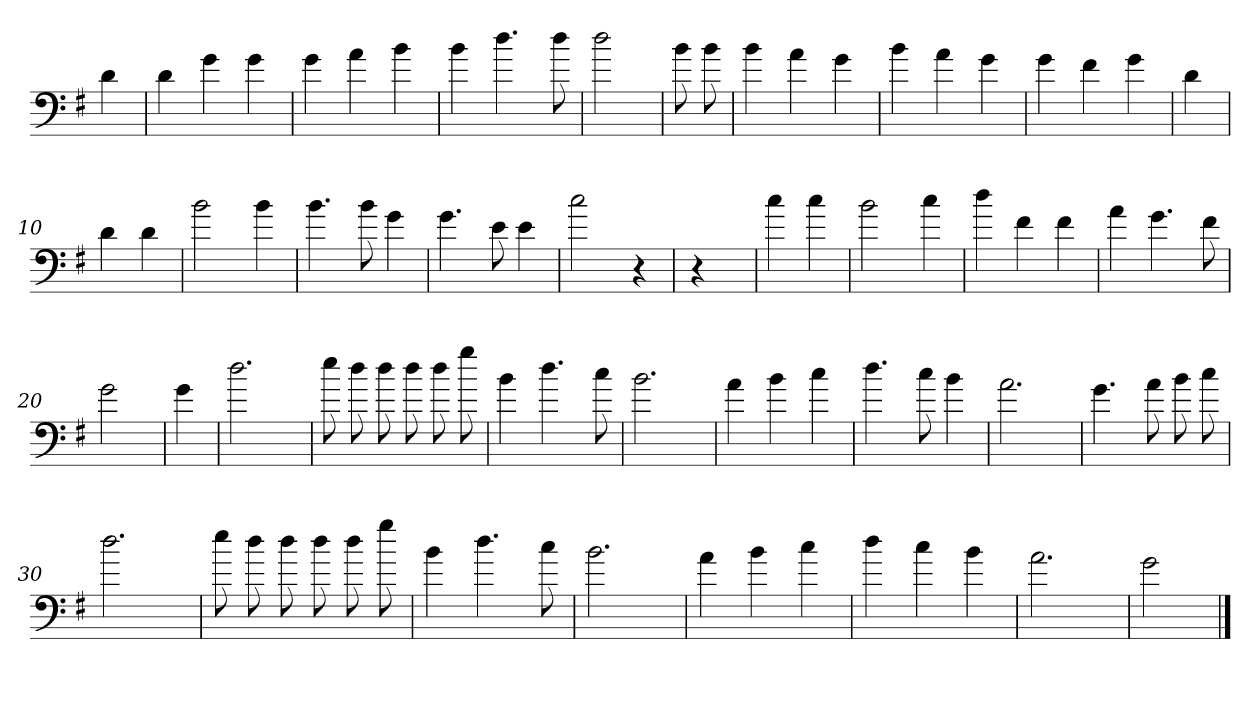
**kern
*part1
*staff1
*clefF4
*k[f#]
*G:
=
4d
=1
4d
4g
4g
=2
4g
4a
4b
=3
4b
4.dd
8dd
=4
2dd
=5
8b
8b
=6
4b
4a
4g
=7
4b
4a
4g
=8
4g
4f#
4g
=9
4d
=10
4d
4d
=11
2b
4b
=12
4.b
8b
4g
=13
4.g
8e
4e
=14
2cc
4r
=15
4r
=16
4cc
4cc
=17
2b
4cc
=18
4dd
4f#
4f#
=19
4a
4.g
8f#
=20
2g
=21
4g
=22
2.dd
=23
8ee
8dd
8dd
8dd
8dd
8gg
=24
4b
4.dd
8cc
=25
2.b
=26
4a
4b
4cc
=27
4.dd
8cc
4b
=28
2.a
=29
4.g
8a
8b
8cc
=30
2.dd
=31
8ee
8dd
8dd
8dd
8dd
8gg
=32
4b
4.dd
8cc
=33
2.b
=34
4a
4b
4cc
=35
4dd
4cc
4b
=36
2.a
=37
2g
==
*-
